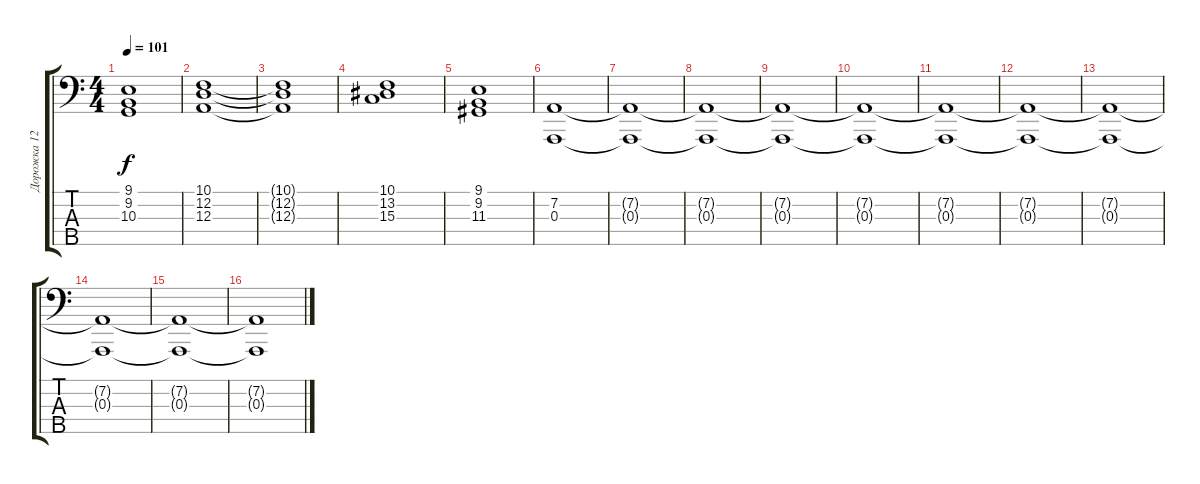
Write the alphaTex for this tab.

\track ("Дорожка 12" "Дорожка 12") {instrument churchorgan}
\staff {score tabs}
\tuning (G2 D2 A1 E1 B0) {hide}
\ts (4 4)
\tempo 101
\clef f4
\ks c
(9.1{t} 9.2{t} 10.3{t}).1{dy f} |
(10.1 12.2 12.3).1 |
(10.1{t} 12.2{t} 12.3{t}).1 |
(10.1 13.2 15.3).1 |
(9.1 9.2 11.3).1 |
(7.2 0.3).1 |
(7.2{t} 0.3{t}).1 |
(7.2{t} 0.3{t}).1 |
(7.2{t} 0.3{t}).1 |
(7.2{t} 0.3{t}).1 |
(7.2{t} 0.3{t}).1 |
(7.2{t} 0.3{t}).1 |
(7.2{t} 0.3{t}).1 |
(7.2{t} 0.3{t}).1 |
(7.2{t} 0.3{t}).1 |
(7.2{t} 0.3{t}).1
